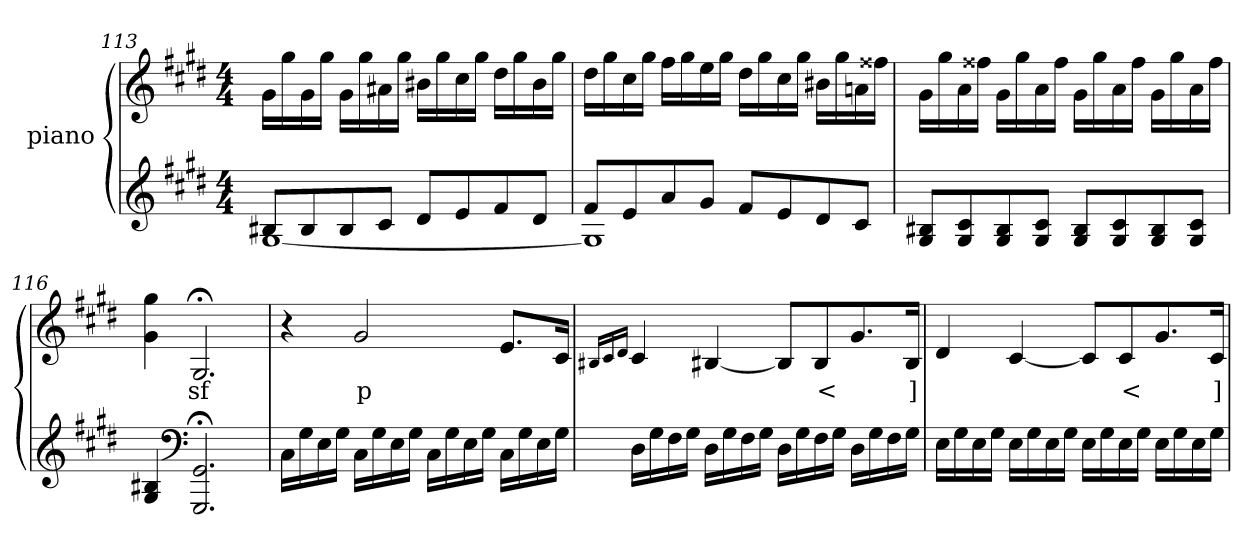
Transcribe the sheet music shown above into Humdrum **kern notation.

**kern	**kern	**text
*part2	*part1	*part1
*staff2	*staff1	*staff1
*	*I"piano	*
*clefG2	*clefG2	*
*k[f#c#g#d#]	*k[f#c#g#d#]	*
*c#:	*c#:	*
*M4/4	*M4/4	*
=113	=113	=113
*^	*	*
8B#XL	[1G#	16g#LL	.
.	.	16gg#	.
8B#	.	16g#	.
.	.	16gg#JJ	.
8B#	.	16g#LL	.
.	.	16gg#	.
8c#J	.	16a#X	.
.	.	16gg#JJ	.
8d#L	.	16b#XLL	.
.	.	16gg#	.
8e	.	16cc#	.
.	.	16gg#JJ	.
8f#	.	16dd#LL	.
.	.	16gg#	.
8d#J	.	16b#	.
.	.	16gg#JJ	.
=114	=114	=114	=114
8f#L	1G#]	16dd#LL	.
.	.	16gg#	.
8e	.	16cc#	.
.	.	16gg#JJ	.
8a	.	16ff#LL	.
.	.	16gg#	.
8g#J	.	16ee	.
.	.	16gg#JJ	.
8f#L	.	16dd#LL	.
.	.	16gg#	.
8e	.	16cc#	.
.	.	16gg#JJ	.
8d#	.	16b#XLL	.
.	.	16gg#	.
8c#J	.	16an	.
.	.	16ff##XJJ	.
*v	*v	*	*
=115	=115	=115
8G# 8B#XL	16g#LL	.
.	16gg#	.
8G# 8c#	16a	.
.	16ff##XJJ	.
8G# 8B#	16g#LL	.
.	16gg#	.
8G# 8c#J	16a	.
.	16ff##JJ	.
8G# 8B#L	16g#LL	.
.	16gg#	.
8G# 8c#	16a	.
.	16ff##JJ	.
8G# 8B#	16g#LL	.
.	16gg#	.
8G# 8c#J	16a	.
.	16ff##JJ	.
=116	=116	=116
4G# 4B#X	4g# 4gg#	.
*clefF4	*	*
2.GGG#;< 2.GG#;<	2.G#;<	sf
=117	=117	=117
16C#LL	4r	p
16G#	.	.
16E	.	.
16G#JJ	.	.
16C#LL	2g#	p
16G#	.	.
16E	.	.
16G#JJ	.	.
16C#LL	.	.
16G#	.	.
16E	.	.
16G#JJ	.	.
16C#LL	8.eL	.
16G#	.	.
16E	.	.
16G#JJ	16c#Jk	.
=118	=118	=118
.	16qB#XLL	.
.	16qc#	.
.	16qd#JJ	.
16D#LL	4c#	.
16G#	.	.
16F#	.	.
16G#JJ	.	.
16D#LL	[4B#	.
16G#	.	.
16F#	.	.
16G#JJ	.	.
16D#LL	8B#L]	.
16G#	.	.
16F#	8B#	<
16G#JJ	.	.
16D#LL	8.g#	.
16G#	.	.
16F#	.	.
16G#JJ	16B#Jk	]
=119	=119	=119
16ELL	4d#	.
16G#	.	.
16E	.	.
16G#JJ	.	.
16ELL	[4c#	.
16G#	.	.
16E	.	.
16G#JJ	.	.
16ELL	8c#L]	.
16G#	.	.
16E	8c#	<
16G#JJ	.	.
16ELL	8.g#	.
16G#	.	.
16E	.	.
16G#JJ	16c#Jk	]
=	=	=
*-	*-	*-
